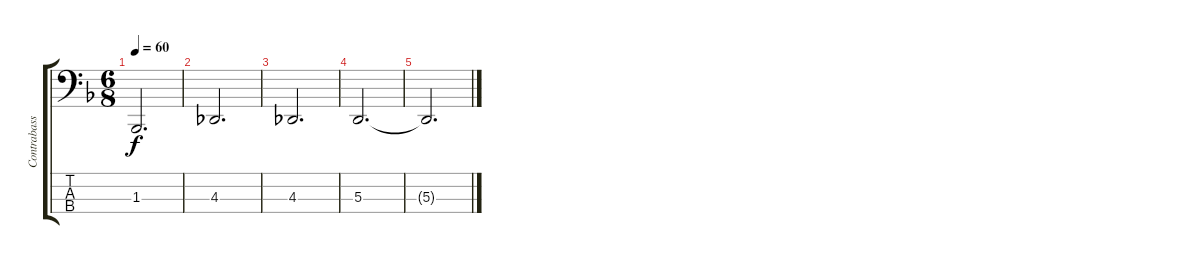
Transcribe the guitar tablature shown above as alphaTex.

\track ("Contrabass" "Contrabass") {instrument stringensemble1}
\staff {score tabs}
\tuning (G2 D2 A1 E1) {hide}
\ts (6 8)
\tempo 60
\clef f4
\ks dminor
1.3.2{d dy f} |
4.3.2{d} |
4.3.2{d} |
5.3.2{d} |
5.3{t}.2{d}
